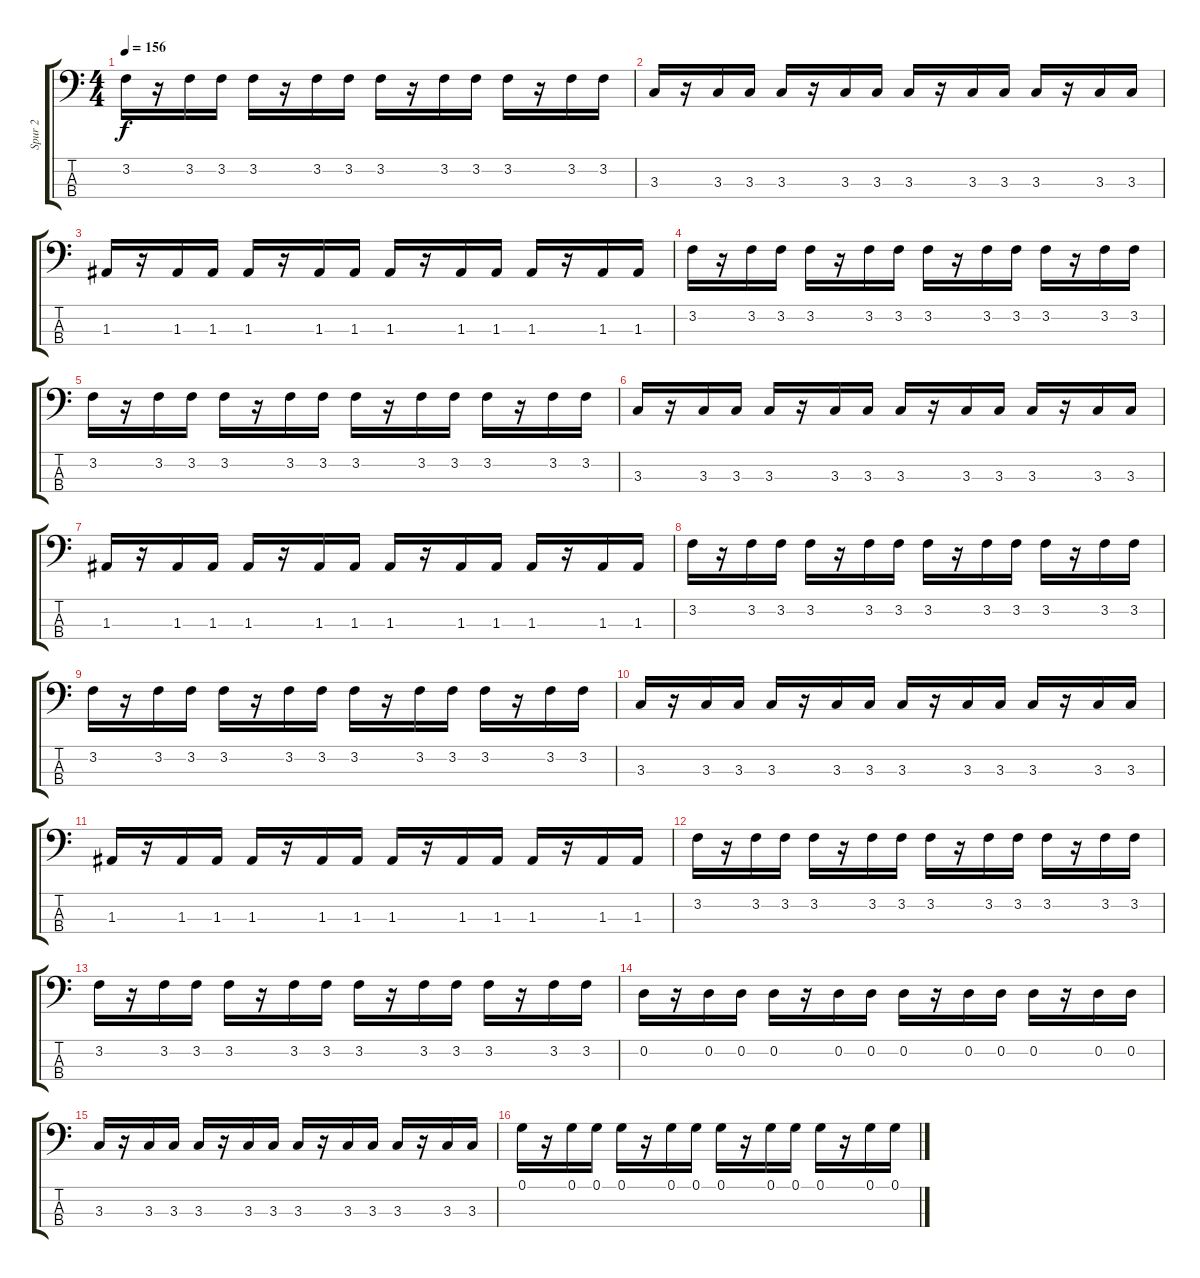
\track ("Spur 2" "Spur 2") {instrument synthbass2}
\staff {score tabs}
\tuning (G2 D2 A1 E1) {hide}
\ts (4 4)
\tempo 156
\clef f4
\ks c
3.2.16{dy f} r.16 3.2.16 3.2.16 3.2.16 r.16 3.2.16 3.2.16 3.2.16 r.16 3.2.16 3.2.16 3.2.16 r.16 3.2.16 3.2.16 |
3.3.16 r.16 3.3.16 3.3.16 3.3.16 r.16 3.3.16 3.3.16 3.3.16 r.16 3.3.16 3.3.16 3.3.16 r.16 3.3.16 3.3.16 |
1.3.16 r.16 1.3.16 1.3.16 1.3.16 r.16 1.3.16 1.3.16 1.3.16 r.16 1.3.16 1.3.16 1.3.16 r.16 1.3.16 1.3.16 |
3.2.16 r.16 3.2.16 3.2.16 3.2.16 r.16 3.2.16 3.2.16 3.2.16 r.16 3.2.16 3.2.16 3.2.16 r.16 3.2.16 3.2.16 |
3.2.16 r.16 3.2.16 3.2.16 3.2.16 r.16 3.2.16 3.2.16 3.2.16 r.16 3.2.16 3.2.16 3.2.16 r.16 3.2.16 3.2.16 |
3.3.16 r.16 3.3.16 3.3.16 3.3.16 r.16 3.3.16 3.3.16 3.3.16 r.16 3.3.16 3.3.16 3.3.16 r.16 3.3.16 3.3.16 |
1.3.16 r.16 1.3.16 1.3.16 1.3.16 r.16 1.3.16 1.3.16 1.3.16 r.16 1.3.16 1.3.16 1.3.16 r.16 1.3.16 1.3.16 |
3.2.16 r.16 3.2.16 3.2.16 3.2.16 r.16 3.2.16 3.2.16 3.2.16 r.16 3.2.16 3.2.16 3.2.16 r.16 3.2.16 3.2.16 |
3.2.16 r.16 3.2.16 3.2.16 3.2.16 r.16 3.2.16 3.2.16 3.2.16 r.16 3.2.16 3.2.16 3.2.16 r.16 3.2.16 3.2.16 |
3.3.16 r.16 3.3.16 3.3.16 3.3.16 r.16 3.3.16 3.3.16 3.3.16 r.16 3.3.16 3.3.16 3.3.16 r.16 3.3.16 3.3.16 |
1.3.16 r.16 1.3.16 1.3.16 1.3.16 r.16 1.3.16 1.3.16 1.3.16 r.16 1.3.16 1.3.16 1.3.16 r.16 1.3.16 1.3.16 |
3.2.16 r.16 3.2.16 3.2.16 3.2.16 r.16 3.2.16 3.2.16 3.2.16 r.16 3.2.16 3.2.16 3.2.16 r.16 3.2.16 3.2.16 |
3.2.16 r.16 3.2.16 3.2.16 3.2.16 r.16 3.2.16 3.2.16 3.2.16 r.16 3.2.16 3.2.16 3.2.16 r.16 3.2.16 3.2.16 |
0.2.16 r.16 0.2.16 0.2.16 0.2.16 r.16 0.2.16 0.2.16 0.2.16 r.16 0.2.16 0.2.16 0.2.16 r.16 0.2.16 0.2.16 |
3.3.16 r.16 3.3.16 3.3.16 3.3.16 r.16 3.3.16 3.3.16 3.3.16 r.16 3.3.16 3.3.16 3.3.16 r.16 3.3.16 3.3.16 |
0.1.16 r.16 0.1.16 0.1.16 0.1.16 r.16 0.1.16 0.1.16 0.1.16 r.16 0.1.16 0.1.16 0.1.16 r.16 0.1.16 0.1.16
